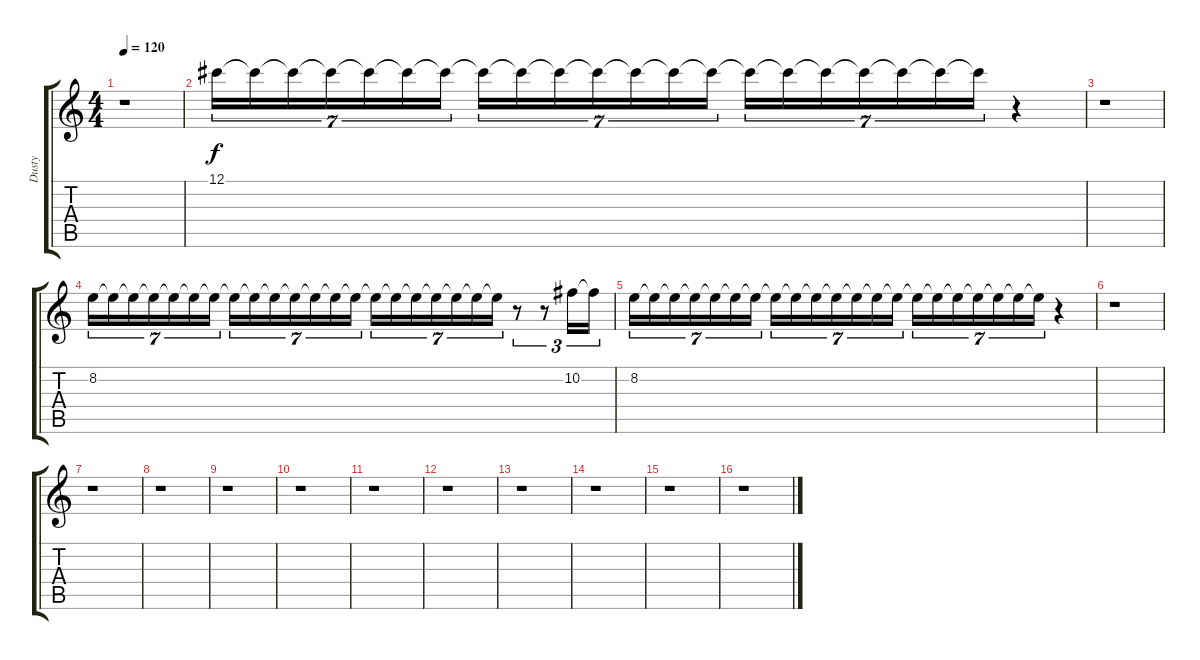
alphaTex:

\track ("Dusty" "Dusty") {instrument distortionguitar}
\staff {score tabs}
\tuning (Db4 Ab3 E3 B2 Gb2 Db2) {hide}
\ts (4 4)
\tempo 120
\clef g2
\ks c
r.1{dy f} |
12.1.16{tu (7 4) volume 8 instrument electricguitarjazz} 12.1{t}.16{tu (7 4) volume 1} 12.1{t}.16{tu (7 4) volume 8 instrument electricguitarjazz} 12.1{t}.16{tu (7 4) volume 1} 12.1{t}.16{tu (7 4) volume 8 instrument electricguitarjazz} 12.1{t}.16{tu (7 4) volume 1} 12.1{t}.16{tu (7 4) volume 8 instrument electricguitarjazz} 12.1{t}.16{tu (7 4) volume 1} 12.1{t}.16{tu (7 4) volume 8 instrument electricguitarjazz} 12.1{t}.16{tu (7 4) volume 1} 12.1{t}.16{tu (7 4) volume 8 instrument electricguitarjazz} 12.1{t}.16{tu (7 4) volume 1} 12.1{t}.16{tu (7 4) volume 8 instrument electricguitarjazz} 12.1{t}.16{tu (7 4) volume 1} 12.1{t}.16{tu (7 4) volume 8 instrument electricguitarjazz} 12.1{t}.16{tu (7 4) volume 1} 12.1{t}.16{tu (7 4) volume 8 instrument electricguitarjazz} 12.1{t}.16{tu (7 4) volume 1} 12.1{t}.16{tu (7 4) volume 8 instrument electricguitarjazz} 12.1{t}.16{tu (7 4) volume 1} 12.1{t}.16{tu (7 4) volume 8 instrument electricguitarjazz} r.4 |
r.1 |
8.2.16{tu (7 4) volume 8 instrument electricguitarjazz} 8.2{t}.16{tu (7 4) volume 1} 8.2{t}.16{tu (7 4) volume 8 instrument electricguitarjazz} 8.2{t}.16{tu (7 4) volume 1} 8.2{t}.16{tu (7 4) volume 8 instrument electricguitarjazz} 8.2{t}.16{tu (7 4) volume 1} 8.2{t}.16{tu (7 4) volume 8 instrument electricguitarjazz} 8.2{t}.16{tu (7 4) volume 1} 8.2{t}.16{tu (7 4) volume 8 instrument electricguitarjazz} 8.2{t}.16{tu (7 4) volume 1} 8.2{t}.16{tu (7 4) volume 8 instrument electricguitarjazz} 8.2{t}.16{tu (7 4) volume 1} 8.2{t}.16{tu (7 4) volume 8 instrument electricguitarjazz} 8.2{t}.16{tu (7 4) volume 1} 8.2{t}.16{tu (7 4) volume 8 instrument electricguitarjazz} 8.2{t}.16{tu (7 4) volume 1} 8.2{t}.16{tu (7 4) volume 8 instrument electricguitarjazz} 8.2{t}.16{tu (7 4) volume 1} 8.2{t}.16{tu (7 4) volume 8 instrument electricguitarjazz} 8.2{t}.16{tu (7 4) volume 1} 8.2{t}.16{tu (7 4) volume 8 instrument electricguitarjazz} r.8{tu (3 2)} r.8{tu (3 2)} 10.2.16{tu (3 2) volume 8 instrument electricguitarjazz} 10.2{t}.16{tu (3 2) volume 1} |
8.2.16{tu (7 4) volume 8 instrument electricguitarjazz} 8.2{t}.16{tu (7 4) volume 1} 8.2{t}.16{tu (7 4) volume 8 instrument electricguitarjazz} 8.2{t}.16{tu (7 4) volume 1} 8.2{t}.16{tu (7 4) volume 8 instrument electricguitarjazz} 8.2{t}.16{tu (7 4) volume 1} 8.2{t}.16{tu (7 4) volume 8 instrument electricguitarjazz} 8.2{t}.16{tu (7 4) volume 1} 8.2{t}.16{tu (7 4) volume 8 instrument electricguitarjazz} 8.2{t}.16{tu (7 4) volume 1} 8.2{t}.16{tu (7 4) volume 8 instrument electricguitarjazz} 8.2{t}.16{tu (7 4) volume 1} 8.2{t}.16{tu (7 4) volume 8 instrument electricguitarjazz} 8.2{t}.16{tu (7 4) volume 1} 8.2{t}.16{tu (7 4) volume 8 instrument electricguitarjazz} 8.2{t}.16{tu (7 4) volume 1} 8.2{t}.16{tu (7 4) volume 8 instrument electricguitarjazz} 8.2{t}.16{tu (7 4) volume 1} 8.2{t}.16{tu (7 4) volume 8 instrument electricguitarjazz} 8.2{t}.16{tu (7 4) volume 1} 8.2{t}.16{tu (7 4) volume 8 instrument electricguitarjazz} r.4 |
r.1 |
r.1 |
r.1 |
r.1 |
r.1 |
r.1 |
r.1 |
r.1 |
r.1 |
r.1 |
r.1
